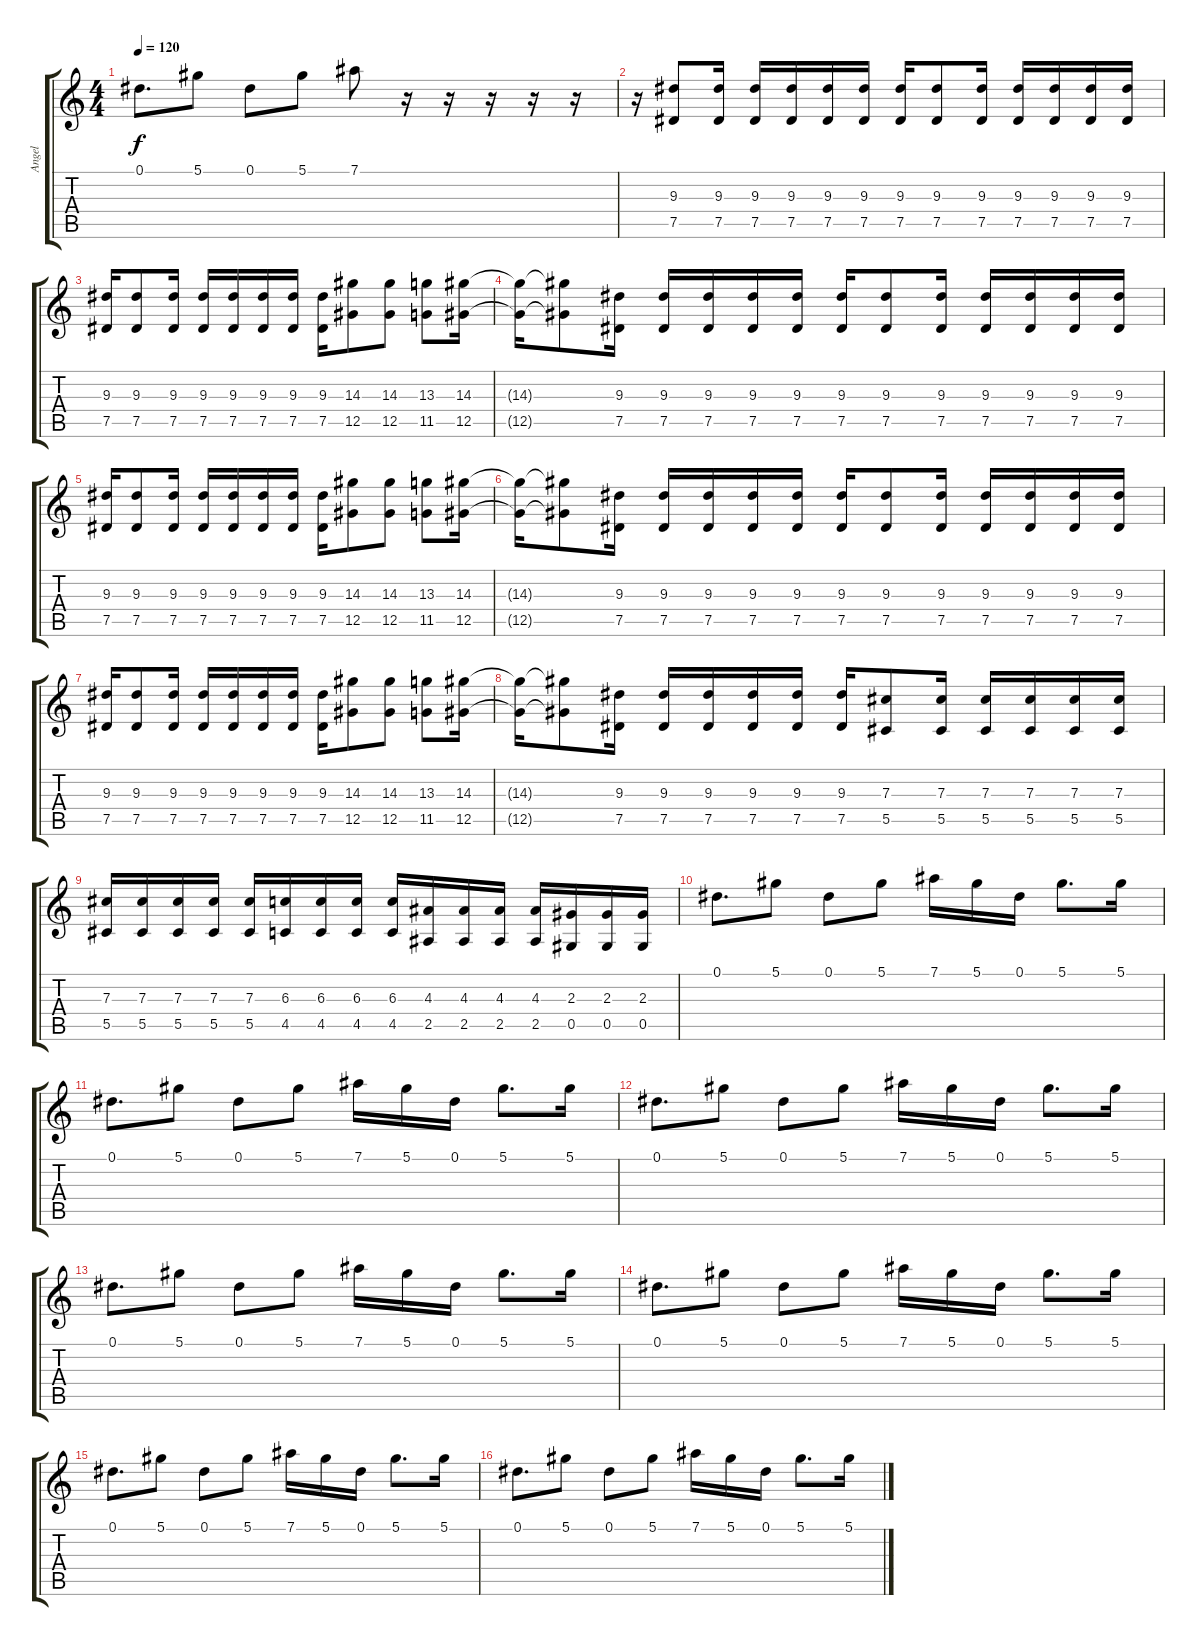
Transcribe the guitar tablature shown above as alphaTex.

\track ("Angel" "Angel") {instrument distortionguitar}
\staff {score tabs}
\tuning (Eb4 Bb3 Gb3 Db3 Ab2 Db2) {hide}
\ts (4 4)
\tempo 120
\clef g2
\ks c
0.1.8{d dy f} 5.1.8 0.1.8 5.1.8 7.1.8 r.16 r.16 r.16 r.16 r.16 |
r.16 (9.3 7.5).8 (9.3 7.5).16 (9.3 7.5).16 (9.3 7.5).16 (9.3 7.5).16 (9.3 7.5).16 (9.3 7.5).16 (9.3 7.5).8 (9.3 7.5).16 (9.3 7.5).16 (9.3 7.5).16 (9.3 7.5).16 (9.3 7.5).16 |
(9.3 7.5).16 (9.3 7.5).8 (9.3 7.5).16 (9.3 7.5).16 (9.3 7.5).16 (9.3 7.5).16 (9.3 7.5).16 (9.3 7.5).16 (14.3 12.5).8 (14.3 12.5).8 (13.3 11.5).8 (14.3 12.5).16 |
(14.3{t} 12.5{t}).16 (14.3{t} 12.5{t}).8 (9.3 7.5).16 (9.3 7.5).16 (9.3 7.5).16 (9.3 7.5).16 (9.3 7.5).16 (9.3 7.5).16 (9.3 7.5).8 (9.3 7.5).16 (9.3 7.5).16 (9.3 7.5).16 (9.3 7.5).16 (9.3 7.5).16 |
(9.3 7.5).16 (9.3 7.5).8 (9.3 7.5).16 (9.3 7.5).16 (9.3 7.5).16 (9.3 7.5).16 (9.3 7.5).16 (9.3 7.5).16 (14.3 12.5).8 (14.3 12.5).8 (13.3 11.5).8 (14.3 12.5).16 |
(14.3{t} 12.5{t}).16 (14.3{t} 12.5{t}).8 (9.3 7.5).16 (9.3 7.5).16 (9.3 7.5).16 (9.3 7.5).16 (9.3 7.5).16 (9.3 7.5).16 (9.3 7.5).8 (9.3 7.5).16 (9.3 7.5).16 (9.3 7.5).16 (9.3 7.5).16 (9.3 7.5).16 |
(9.3 7.5).16 (9.3 7.5).8 (9.3 7.5).16 (9.3 7.5).16 (9.3 7.5).16 (9.3 7.5).16 (9.3 7.5).16 (9.3 7.5).16 (14.3 12.5).8 (14.3 12.5).8 (13.3 11.5).8 (14.3 12.5).16 |
(14.3{t} 12.5{t}).16 (14.3{t} 12.5{t}).8 (9.3 7.5).16 (9.3 7.5).16 (9.3 7.5).16 (9.3 7.5).16 (9.3 7.5).16 (9.3 7.5).16 (7.3 5.5).8 (7.3 5.5).16 (7.3 5.5).16 (7.3 5.5).16 (7.3 5.5).16 (7.3 5.5).16 |
(7.3 5.5).16 (7.3 5.5).16 (7.3 5.5).16 (7.3 5.5).16 (7.3 5.5).16 (6.3 4.5).16 (6.3 4.5).16 (6.3 4.5).16 (6.3 4.5).16 (4.3 2.5).16 (4.3 2.5).16 (4.3 2.5).16 (4.3 2.5).16 (2.3 0.5).16 (2.3 0.5).16 (2.3 0.5).16 |
0.1.8{d} 5.1.8 0.1.8 5.1.8 7.1.16 5.1.16 0.1.16 5.1.8{d} 5.1.16 |
0.1.8{d} 5.1.8 0.1.8 5.1.8 7.1.16 5.1.16 0.1.16 5.1.8{d} 5.1.16 |
0.1.8{d} 5.1.8 0.1.8 5.1.8 7.1.16 5.1.16 0.1.16 5.1.8{d} 5.1.16 |
0.1.8{d} 5.1.8 0.1.8 5.1.8 7.1.16 5.1.16 0.1.16 5.1.8{d} 5.1.16 |
0.1.8{d} 5.1.8 0.1.8 5.1.8 7.1.16 5.1.16 0.1.16 5.1.8{d} 5.1.16 |
0.1.8{d} 5.1.8 0.1.8 5.1.8 7.1.16 5.1.16 0.1.16 5.1.8{d} 5.1.16 |
0.1.8{d} 5.1.8 0.1.8 5.1.8 7.1.16 5.1.16 0.1.16 5.1.8{d} 5.1.16
